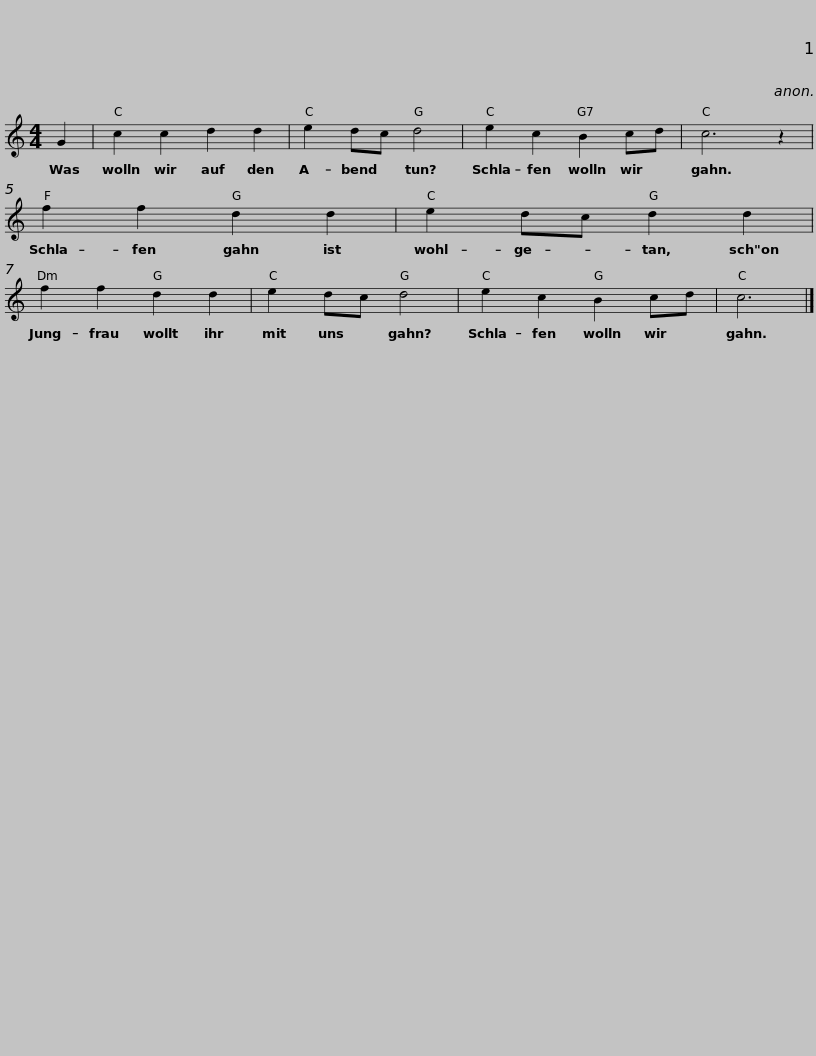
X:1
L:1/8
M:4/4
I:linebreak $
K:C
V:1 treble
V:1
 G2 | c2 c2 d2 d2 | e2 dc d4 | e2 c2 B2 cd | c6 z2 | %5
 f2 f2 d2 d2 |$ e2 dc d2 d2 | f2 f2 d2 d2 | e2 dc d4 | e2 c2 B2 cd | %10
 c6 |] %11
